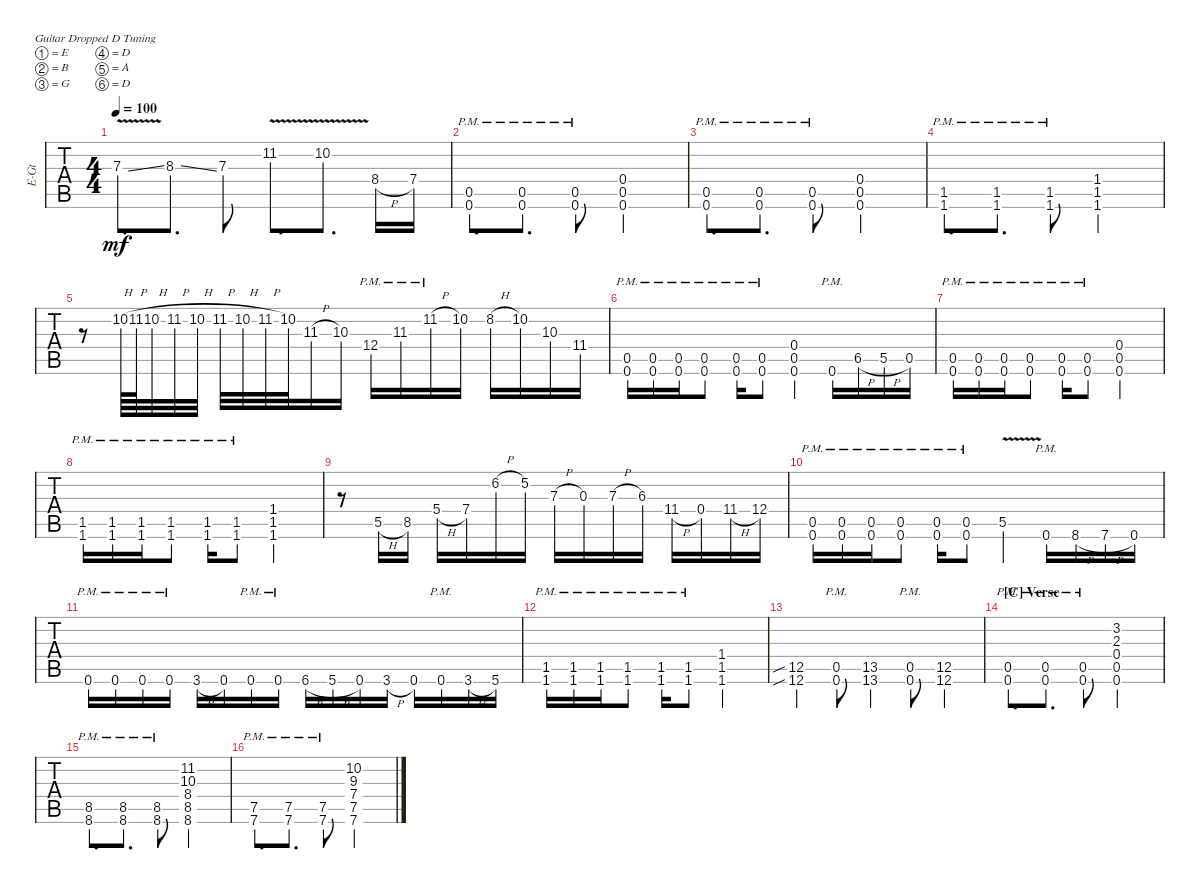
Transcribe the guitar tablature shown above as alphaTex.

\defaultSystemsLayout 4
\bracketExtendMode groupsimilarinstruments
\multiBarRest
\otherSystemsTrackNameOrientation horizontal
\track ("Matthew" "E-Gt") {instrument distortionguitar}
\staff {tabs}
\tuning (E4 B3 G3 D3 A2 D2)
\ts (4 4)
\tempo 100
\clef g2
\ks c
7.3{v ss}.8{d dy mf} 8.3{ss acc #}.8{d} 7.3.8 11.2{v acc #}.8{d} 10.2{v}.8{d} 8.4{h acc #}.16 7.4.16 |
(0.6{pm} 0.5{pm}).8{d} (0.6{pm} 0.5{pm}).8{d} (0.6{pm} 0.5{pm}).8 (0.6 0.5 0.4).2 |
(0.6{pm} 0.5{pm}).8{d} (0.6{pm} 0.5{pm}).8{d} (0.6{pm} 0.5{pm}).8 (0.6 0.5 0.4).2 |
(1.6{pm acc #} 1.5{pm acc #}).8{d} (1.6{pm acc #} 1.5{pm acc #}).8{d} (1.6{pm acc #} 1.5{pm acc #}).8 (1.6{acc #} 1.5{acc #} 1.4{acc #}).2 |
r.8 10.2{h}.64 11.2{h acc #}.64 10.2{h}.32 11.2{h acc #}.32 10.2{h}.32 11.2{h acc #}.32 10.2{h}.32 11.2{h acc #}.32 10.2.32 11.3{h acc #}.16 10.3.16 12.4{pm}.16 11.3{pm acc #}.16 11.2{h pm acc #}.16 10.2.16 8.2{h}.16 10.2.16 10.3.16 11.4{acc #}.16 |
(0.6{pm} 0.5{pm}).16 (0.6{pm} 0.5{pm}).16 (0.6{pm} 0.5{pm}).16 (0.6{pm} 0.5{pm}).8 (0.6{pm} 0.5{pm}).16 (0.6{pm} 0.5{pm}).8 (0.6 0.5 0.4).4 0.6{pm}.16 6.5{h acc #}.16 5.5{h}.16 0.5.16 |
(0.6{pm} 0.5{pm}).16 (0.6{pm} 0.5{pm}).16 (0.6{pm} 0.5{pm}).16 (0.6{pm} 0.5{pm}).8 (0.6{pm} 0.5{pm}).16 (0.6{pm} 0.5{pm}).8 (0.6 0.5 0.4).2 |
(1.6{pm acc #} 1.5{pm acc #}).16 (1.6{pm acc #} 1.5{pm acc #}).16 (1.6{pm acc #} 1.5{pm acc #}).16 (1.6{pm acc #} 1.5{pm acc #}).8 (1.6{pm acc #} 1.5{pm acc #}).16 (1.6{pm acc #} 1.5{pm acc #}).8 (1.6{acc #} 1.5{acc #} 1.4{acc #}).2 |
r.8 5.5{h}.16 8.5.16 5.4{h}.16 7.4.16 6.2{h}.16 5.2.16 7.3{h}.16 0.3.16 7.3{h}.16 6.3{acc #}.16 11.4{h acc #}.16 0.4.16 11.4{h acc #}.16 12.4.16 |
(0.6{pm} 0.5{pm}).16 (0.6{pm} 0.5{pm}).16 (0.6{pm} 0.5{pm}).16 (0.6{pm} 0.5{pm}).8 (0.6{pm} 0.5{pm}).16 (0.6{pm} 0.5{pm}).8 5.5{v}.4 0.6{pm}.16 8.6{h acc #}.16 7.6{h}.16 0.6.16 |
0.6{pm}.16 0.6{pm}.16 0.6{pm}.16 0.6{pm}.16 3.6{h}.16 0.6.16 0.6{pm}.16 0.6{pm}.16 6.6{h acc #}.16 5.6{h}.16 0.6.16 3.6{h}.16 0.6.16 0.6{pm}.16 3.6{h}.16 5.6.16 |
(1.6{pm acc #} 1.5{pm acc #}).16 (1.6{pm acc #} 1.5{pm acc #}).16 (1.6{pm acc #} 1.5{pm acc #}).16 (1.6{pm acc #} 1.5{pm acc #}).8 (1.6{pm acc #} 1.5{pm acc #}).16 (1.6{pm acc #} 1.5{pm acc #}).8 (1.6{acc #} 1.5{acc #} 1.4{acc #}).2 |
(12.6{sib} 12.5{sib}).4 (0.6{pm} 0.5{pm}).8 (13.6{acc #} 13.5{acc #}).4 (0.6{pm} 0.5{pm}).8 (12.6 12.5).4 |
\section ("C" "Verse")
(0.6{pm} 0.5{pm}).8{d} (0.6{pm} 0.5{pm}).8{d} (0.6{pm} 0.5{pm}).8 (0.6 0.5 0.4 2.3 3.2).2 |
(8.6{pm acc #} 8.5{pm}).8{d} (8.6{pm acc #} 8.5{pm}).8{d} (8.6{pm acc #} 8.5{pm}).8 (8.6{acc #} 8.5 8.4{acc #} 10.3 11.2{acc #}).2 |
(7.6{pm} 7.5{pm}).8{d} (7.6{pm} 7.5{pm}).8{d} (7.6{pm} 7.5{pm}).8 (7.6 7.5 7.4 9.3 10.2).2
